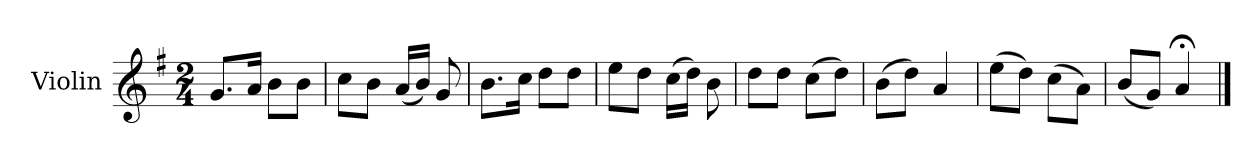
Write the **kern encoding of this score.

**kern
*part1
*staff1
*I"Violin
*I'Vln.
*clefG2
*k[f#]
*G:
*M2/4
=1
8.g/L
16a/Jk
8b\L
8b\J
=2
8cc\L
8b\J
(<16a/LL
16b/JJ)
8g/
=3
8.b\L
16cc\Jk
8dd\L
8dd\J
=4
8ee\L
8dd\J
(>16cc\LL
16dd\JJ)
8b\
!!LO:LB:g=z
=5
8dd\L
8dd\J
(>8cc\L
8dd\J)
=6
(>8b\L
8dd\J)
4a/
=7
(>8ee\L
8dd\J)
(>8cc\L
8a\J)
=8
(<8b/L
8g/J)
4a;</
==
*-
